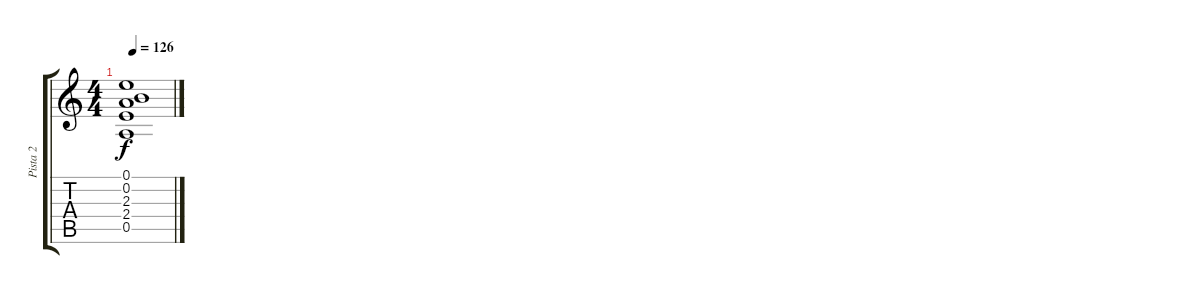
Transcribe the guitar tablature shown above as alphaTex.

\track ("Pista 2" "Pista 2") {instrument electricguitarclean}
\staff {score tabs}
\tuning (E4 B3 G3 D3 A2 E2) {hide}
\ts (4 4)
\tempo 126
\clef g2
\ks c
(0.1{t} 0.2{t} 2.3{t} 2.4{t} 0.5{t}).1{dy f}
